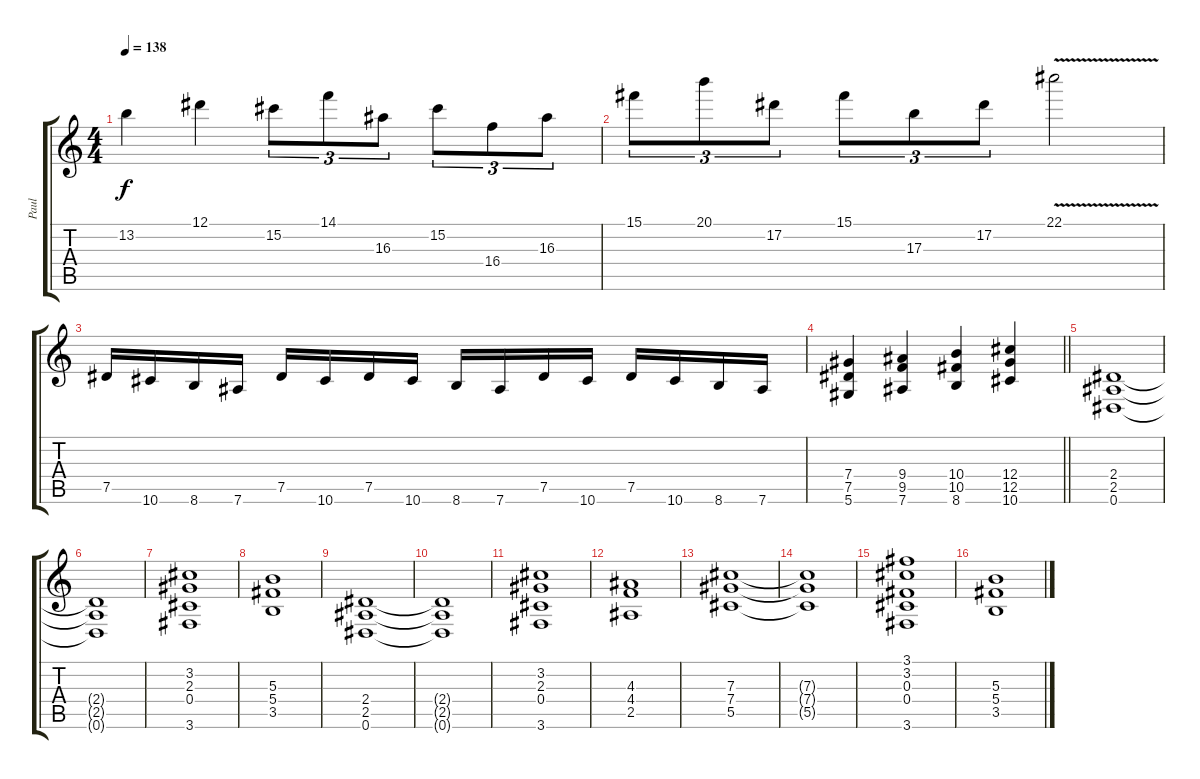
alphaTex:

\track ("Paul" "Paul") {instrument overdrivenguitar}
\staff {score tabs}
\tuning (Eb4 Bb3 Gb3 Db3 Ab2 Eb2) {hide}
\ts (4 4)
\tempo 138
\clef g2
\ks c
13.2.4{dy f} 12.1.4 15.2.8{tu (3 2)} 14.1.8{tu (3 2)} 16.3.8{tu (3 2)} 15.2.8{tu (3 2)} 16.4.8{tu (3 2)} 16.3.8{tu (3 2)} |
15.1.8{tu (3 2)} 20.1.8{tu (3 2)} 17.2.8{tu (3 2)} 15.1.8{tu (3 2)} 17.3.8{tu (3 2)} 17.2.8{tu (3 2)} 22.1{v}.2 |
7.5.16 10.6.16 8.6.16 7.6.16 7.5.16 10.6.16 7.5.16 10.6.16 8.6.16 7.6.16 7.5.16 10.6.16 7.5.16 10.6.16 8.6.16 7.6.16 |
\barLineRight lightlight
(7.4 7.5 5.6).4 (9.4 9.5 7.6).4 (10.4 10.5 8.6).4 (12.4 12.5 10.6).4 |
(2.4 2.5 0.6).1 |
(2.4{t} 2.5{t} 0.6{t}).1 |
(3.2 2.3 0.4 3.6).1 |
(5.3 5.4 3.5).1 |
(2.4 2.5 0.6).1 |
(2.4{t} 2.5{t} 0.6{t}).1 |
(3.2 2.3 0.4 3.6).1 |
(4.3 4.4 2.5).1 |
(7.3 7.4 5.5).1 |
(7.3{t} 7.4{t} 5.5{t}).1 |
(3.1 3.2 0.3 0.4 3.6).1 |
(5.3 5.4 3.5).1
